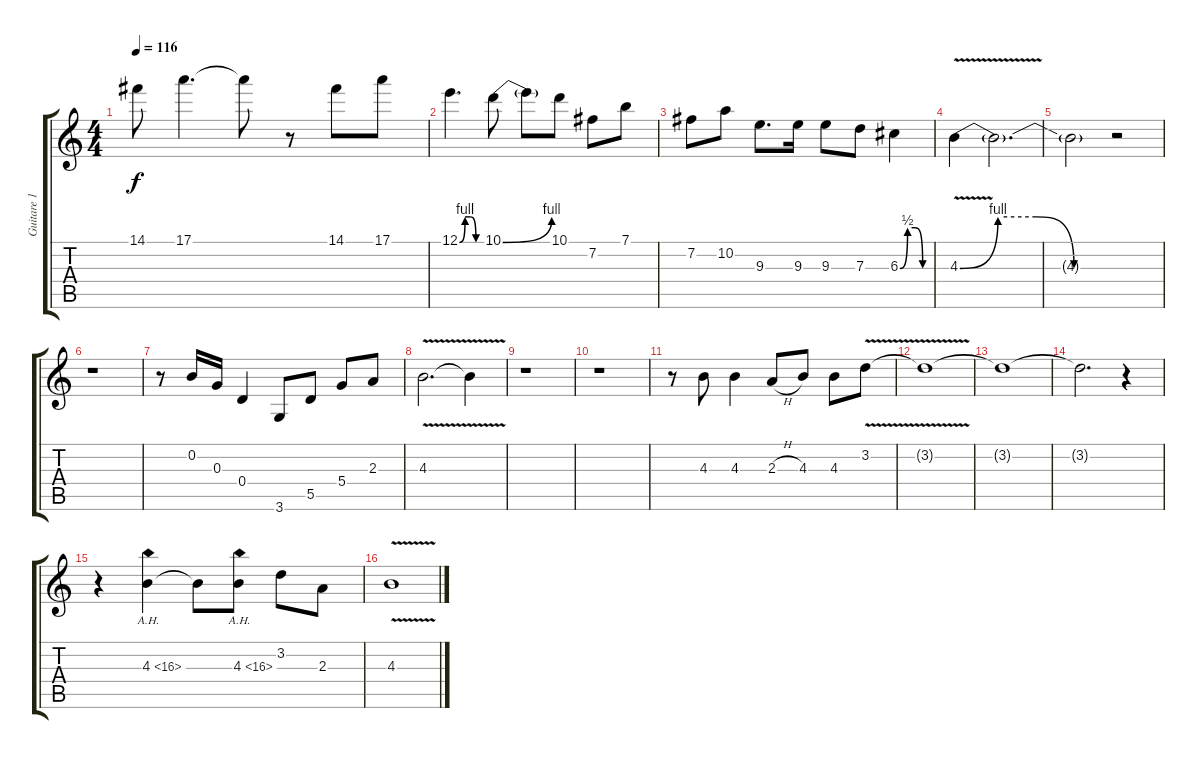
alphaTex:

\track ("Guitare 1" "Guitare 1") {instrument overdrivenguitar}
\staff {score tabs}
\tuning (E4 B3 G3 D3 A2 E2) {hide}
\ts (4 4)
\tempo 116
\clef g2
\ks c
14.1.8{dy f} 17.1.4{d} 17.1{t}.8 r.8 14.1.8 17.1.8 |
12.1{be (custom 0 0 15 4 30 4 45 0 60 0)}.4{d} 10.1{be (bend 0 0 60 4)}.8 10.1{t}.8 10.1.8 7.2.8 7.1.8 |
7.2.8 10.2.8 9.3.8{d} 9.3.16 9.3.8 7.3.8 6.3{be (custom 0 0 15 2 30 2 45 0 60 0)}.4 |
4.3{be (custom 0 0 15 4 30 4 45 0 60 0) v}.4 4.3{t}.2{d} |
4.3{t}.2 r.2 |
r.1 |
r.8 0.2.16 0.3.16 0.4.4 3.6.8 5.5.8 5.4.8 2.3.8 |
4.3{v}.2{d} 4.3{t}.4 |
r.1 |
r.1 |
r.8 4.3.8 4.3.4 2.3{h}.8 4.3.8 4.3.8 3.2{v}.8 |
3.2{t}.1 |
3.2{t}.1 |
3.2{t}.2{d} r.4 |
r.4 4.3{ah 12}.4 4.3{t}.8 4.3{ah 12}.8 3.2.8 2.3.8 |
4.3{v}.1
